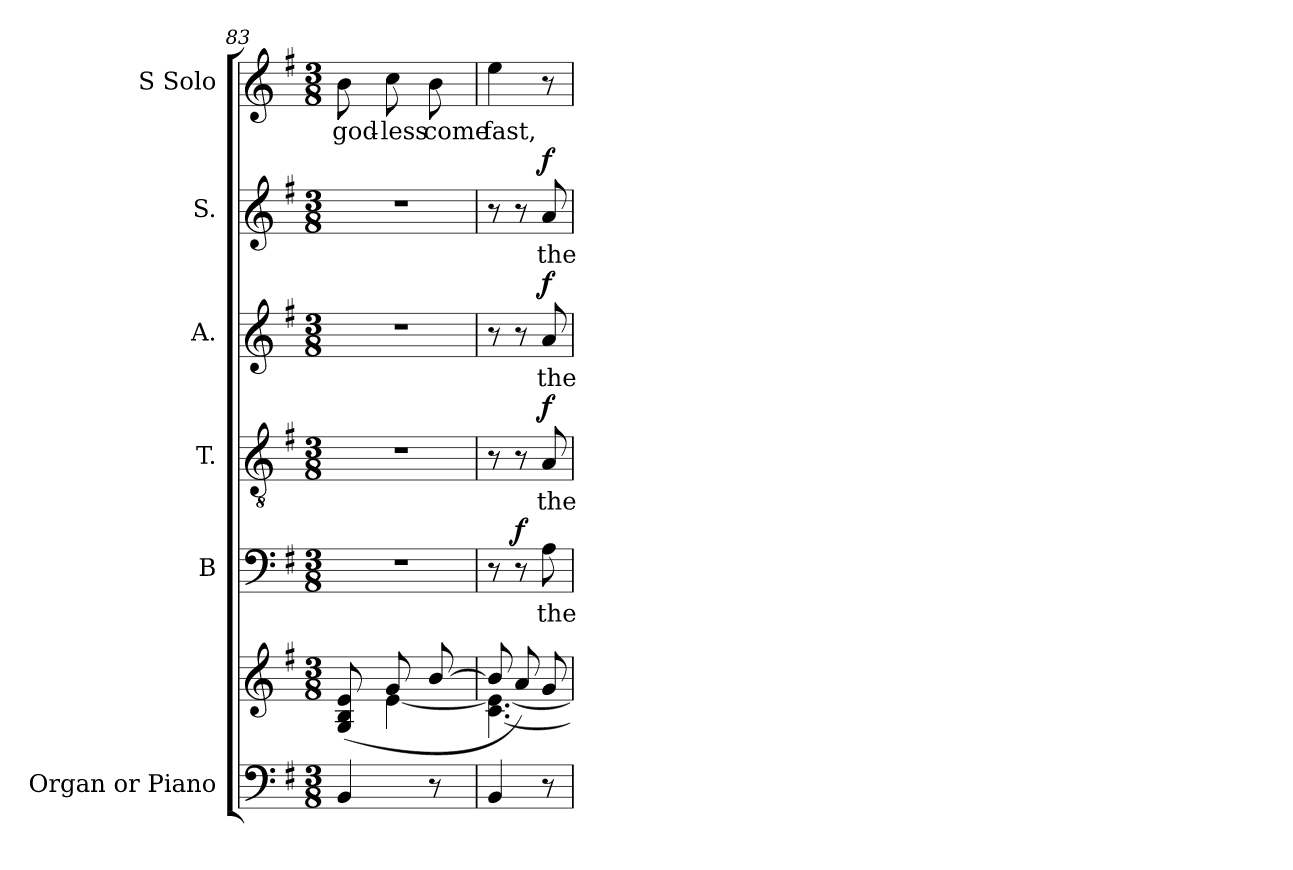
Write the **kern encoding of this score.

**kern	**kern	**kern	**text	**dynam	**kern	**text	**dynam	**kern	**text	**dynam	**kern	**text	**dynam	**kern	**text
*part6	*part6	*part5	*part5	*part5	*part4	*part4	*part4	*part3	*part3	*part3	*part2	*part2	*part2	*part1	*part1
*staff7	*staff6	*staff5	*staff5	*staff5	*staff4	*staff4	*staff4	*staff3	*staff3	*staff3	*staff2	*staff2	*staff2	*staff1	*staff1
*I"Organ or  Piano	*	*I"B	*	*	*I"T.	*	*	*I"A.	*	*	*I"S.	*	*	*I"S    Solo	*
*	*	*I'B.	*	*	*I'T.	*	*	*I'A.	*	*	*I'S.	*	*	*I'S.	*
*clefF4	*clefG2	*clefF4	*	*	*clefGv2	*	*	*clefG2	*	*	*clefG2	*	*	*clefG2	*
*	*	*	*	*	*ITrd7c12	*	*	*	*	*	*	*	*	*	*
*k[f#]	*k[f#]	*k[f#]	*	*	*k[f#]	*	*	*k[f#]	*	*	*k[f#]	*	*	*k[f#]	*
*G:	*G:	*G:	*	*	*G:	*	*	*G:	*	*	*G:	*	*	*G:	*
*M3/8	*M3/8	*M3/8	*	*	*M3/8	*	*	*M3/8	*	*	*M3/8	*	*	*M3/8	*
=83	=83	=83	=83	=83	=83	=83	=83	=83	=83	=83	=83	=83	=83	=83	=83
*	*^	*	*	*	*	*	*	*	*	*	*	*	*	*	*
4BB/	(8G/ 8B/ 8e/	8ryy	4.r	.	.	4.r	.	.	4.r	.	.	4.r	.	.	8b\	god-
.	8g/	[4e\	.	.	.	.	.	.	.	.	.	.	.	.	8cc\	-less
8r	[8b/	.	.	.	.	.	.	.	.	.	.	.	.	.	8b\	come
=84	=84	=84	=84	=84	=84	=84	=84	=84	=84	=84	=84	=84	=84	=84	=84	=84
4BB/	8b/]	[4.c\ 4.e\_	8r	.	.	8r	.	.	8r	.	.	8r	.	.	4ee\	fast,
!	!	!	!	!	!LO:DY:a	!	!	!	!	!	!	!	!	!	!	!
.	8a/)	.	8r	.	f	8r	.	.	8r	.	.	8r	.	.	.	.
!	!	!	!	!	!	!	!	!LO:DY:a	!	!	!LO:DY:a	!	!	!LO:DY:a	!	!
8r	8g/	.	8A\	the	.	8AA/	the	f	8a/	the	f	8a/	the	f	8r	.
*	*v	*v	*	*	*	*	*	*	*	*	*	*	*	*	*	*
=	=	=	=	=	=	=	=	=	=	=	=	=	=	=	=
*-	*-	*-	*-	*-	*-	*-	*-	*-	*-	*-	*-	*-	*-	*-	*-
